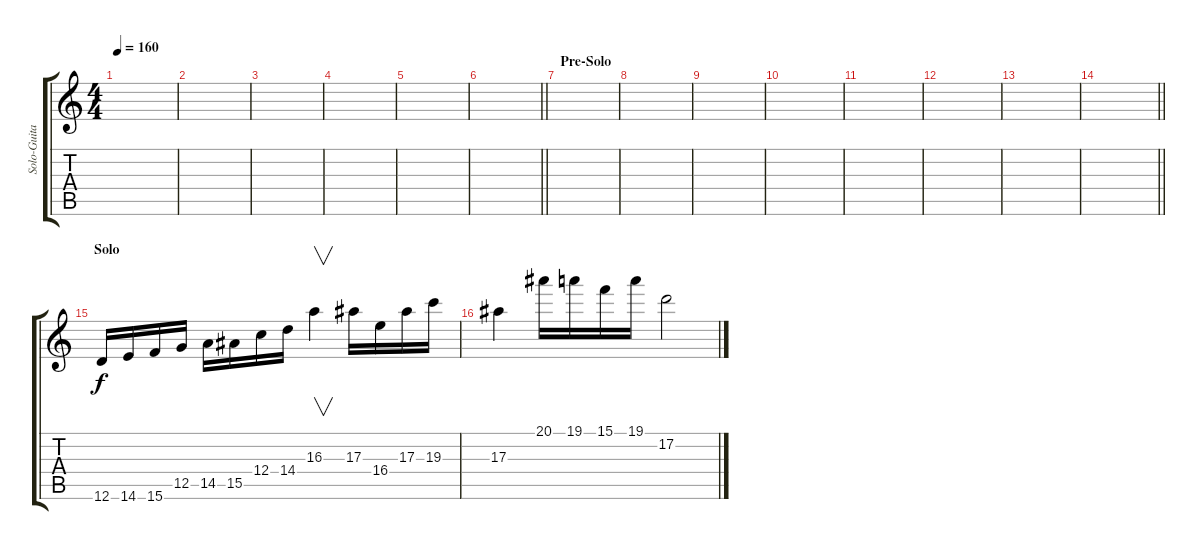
\track ("Solo-Guitar" "Solo-Guita") {instrument distortionguitar}
\staff {score tabs}
\tuning (D4 A3 F3 C3 G2 D2) {hide}
\ts (4 4)
\tempo 160
\clef g2
\ks c
|
|
|
|
|
\barLineRight lightlight
|
\section ("" "Pre-Solo")
|
|
|
|
|
|
|
\barLineRight lightlight
|
\section ("" "Solo")
12.6.16 14.6.16 15.6.16 12.5.16 14.5.16 15.5.16 12.4.16 14.4.16 16.3.4{v} 17.3.16 16.4.16 17.3.16 19.3.16 |
17.3.4 20.1.16 19.1.16 15.1.16 19.1.16 17.2.2
